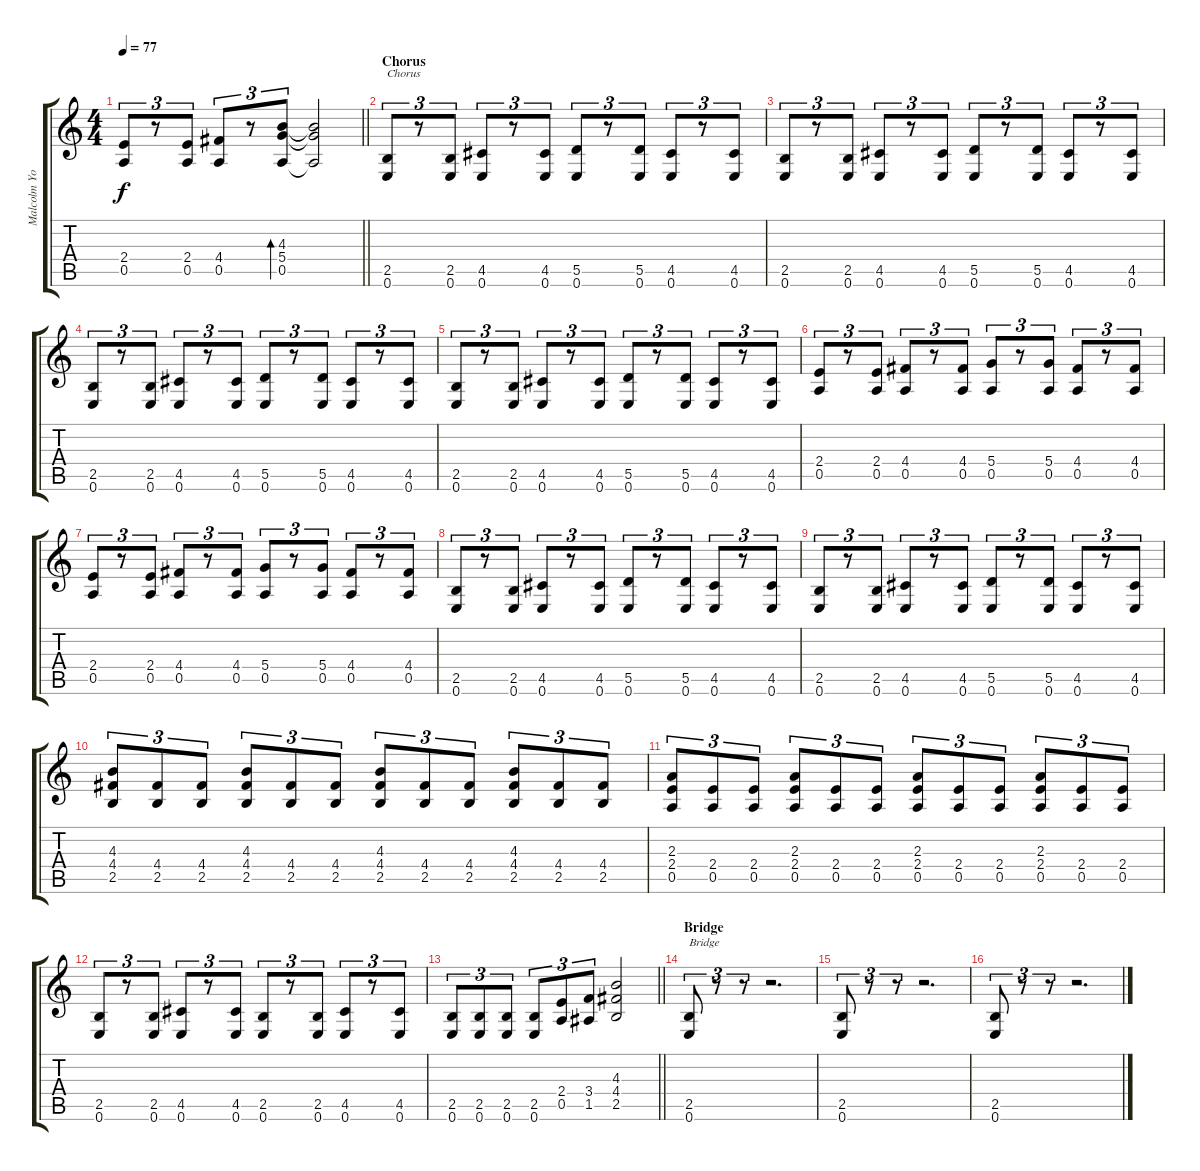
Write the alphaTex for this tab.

\track ("Malcolm Young" "Malcolm Yo") {instrument overdrivenguitar}
\staff {score tabs}
\tuning (E4 B3 G3 D3 A2 E2) {hide}
\ts (4 4)
\tempo 77
\clef g2
\barLineRight lightlight
\ks c
(2.4 0.5).8{tu (3 2) dy f} r.8{tu (3 2)} (2.4 0.5).8{tu (3 2)} (4.4 0.5).8{tu (3 2)} r.8{tu (3 2)} (4.3 5.4 0.5).8{tu (3 2) bd 120} (4.3{t} 5.4{t} 0.5{t}).2 |
\section ("" "Chorus")
(2.5 0.6).8{tu (3 2) txt "Chorus" volume 13 instrument overdrivenguitar} r.8{tu (3 2)} (2.5 0.6).8{tu (3 2)} (4.5 0.6).8{tu (3 2)} r.8{tu (3 2)} (4.5 0.6).8{tu (3 2)} (5.5 0.6).8{tu (3 2)} r.8{tu (3 2)} (5.5 0.6).8{tu (3 2)} (4.5 0.6).8{tu (3 2)} r.8{tu (3 2)} (4.5 0.6).8{tu (3 2)} |
(2.5 0.6).8{tu (3 2)} r.8{tu (3 2)} (2.5 0.6).8{tu (3 2)} (4.5 0.6).8{tu (3 2)} r.8{tu (3 2)} (4.5 0.6).8{tu (3 2)} (5.5 0.6).8{tu (3 2)} r.8{tu (3 2)} (5.5 0.6).8{tu (3 2)} (4.5 0.6).8{tu (3 2)} r.8{tu (3 2)} (4.5 0.6).8{tu (3 2)} |
(2.5 0.6).8{tu (3 2)} r.8{tu (3 2)} (2.5 0.6).8{tu (3 2)} (4.5 0.6).8{tu (3 2)} r.8{tu (3 2)} (4.5 0.6).8{tu (3 2)} (5.5 0.6).8{tu (3 2)} r.8{tu (3 2)} (5.5 0.6).8{tu (3 2)} (4.5 0.6).8{tu (3 2)} r.8{tu (3 2)} (4.5 0.6).8{tu (3 2)} |
(2.5 0.6).8{tu (3 2)} r.8{tu (3 2)} (2.5 0.6).8{tu (3 2)} (4.5 0.6).8{tu (3 2)} r.8{tu (3 2)} (4.5 0.6).8{tu (3 2)} (5.5 0.6).8{tu (3 2)} r.8{tu (3 2)} (5.5 0.6).8{tu (3 2)} (4.5 0.6).8{tu (3 2)} r.8{tu (3 2)} (4.5 0.6).8{tu (3 2)} |
(2.4 0.5).8{tu (3 2)} r.8{tu (3 2)} (2.4 0.5).8{tu (3 2)} (4.4 0.5).8{tu (3 2)} r.8{tu (3 2)} (4.4 0.5).8{tu (3 2)} (5.4 0.5).8{tu (3 2)} r.8{tu (3 2)} (5.4 0.5).8{tu (3 2)} (4.4 0.5).8{tu (3 2)} r.8{tu (3 2)} (4.4 0.5).8{tu (3 2)} |
(2.4 0.5).8{tu (3 2)} r.8{tu (3 2)} (2.4 0.5).8{tu (3 2)} (4.4 0.5).8{tu (3 2)} r.8{tu (3 2)} (4.4 0.5).8{tu (3 2)} (5.4 0.5).8{tu (3 2)} r.8{tu (3 2)} (5.4 0.5).8{tu (3 2)} (4.4 0.5).8{tu (3 2)} r.8{tu (3 2)} (4.4 0.5).8{tu (3 2)} |
(2.5 0.6).8{tu (3 2)} r.8{tu (3 2)} (2.5 0.6).8{tu (3 2)} (4.5 0.6).8{tu (3 2)} r.8{tu (3 2)} (4.5 0.6).8{tu (3 2)} (5.5 0.6).8{tu (3 2)} r.8{tu (3 2)} (5.5 0.6).8{tu (3 2)} (4.5 0.6).8{tu (3 2)} r.8{tu (3 2)} (4.5 0.6).8{tu (3 2)} |
(2.5 0.6).8{tu (3 2)} r.8{tu (3 2)} (2.5 0.6).8{tu (3 2)} (4.5 0.6).8{tu (3 2)} r.8{tu (3 2)} (4.5 0.6).8{tu (3 2)} (5.5 0.6).8{tu (3 2)} r.8{tu (3 2)} (5.5 0.6).8{tu (3 2)} (4.5 0.6).8{tu (3 2)} r.8{tu (3 2)} (4.5 0.6).8{tu (3 2)} |
(4.3 4.4 2.5).8{tu (3 2)} (4.4 2.5).8{tu (3 2)} (4.4 2.5).8{tu (3 2)} (4.3 4.4 2.5).8{tu (3 2)} (4.4 2.5).8{tu (3 2)} (4.4 2.5).8{tu (3 2)} (4.3 4.4 2.5).8{tu (3 2)} (4.4 2.5).8{tu (3 2)} (4.4 2.5).8{tu (3 2)} (4.3 4.4 2.5).8{tu (3 2)} (4.4 2.5).8{tu (3 2)} (4.4 2.5).8{tu (3 2)} |
(2.3 2.4 0.5).8{tu (3 2)} (2.4 0.5).8{tu (3 2)} (2.4 0.5).8{tu (3 2)} (2.3 2.4 0.5).8{tu (3 2)} (2.4 0.5).8{tu (3 2)} (2.4 0.5).8{tu (3 2)} (2.3 2.4 0.5).8{tu (3 2)} (2.4 0.5).8{tu (3 2)} (2.4 0.5).8{tu (3 2)} (2.3 2.4 0.5).8{tu (3 2)} (2.4 0.5).8{tu (3 2)} (2.4 0.5).8{tu (3 2)} |
(2.5 0.6).8{tu (3 2)} r.8{tu (3 2)} (2.5 0.6).8{tu (3 2)} (4.5 0.6).8{tu (3 2)} r.8{tu (3 2)} (4.5 0.6).8{tu (3 2)} (2.5 0.6).8{tu (3 2)} r.8{tu (3 2)} (2.5 0.6).8{tu (3 2)} (4.5 0.6).8{tu (3 2)} r.8{tu (3 2)} (4.5 0.6).8{tu (3 2)} |
\barLineRight lightlight
(2.5 0.6).8{tu (3 2)} (2.5 0.6).8{tu (3 2)} (2.5 0.6).8{tu (3 2)} (2.5 0.6).8{tu (3 2)} (2.4 0.5).8{tu (3 2)} (3.4 1.5).8{tu (3 2)} (4.3 4.4 2.5).2 |
\section ("" "Bridge")
(2.5 0.6).8{tu (3 2) txt "Bridge"} r.8{tu (3 2)} r.8{tu (3 2)} r.2{d} |
(2.5 0.6).8{tu (3 2)} r.8{tu (3 2)} r.8{tu (3 2)} r.2{d} |
(2.5 0.6).8{tu (3 2)} r.8{tu (3 2)} r.8{tu (3 2)} r.2{d}
